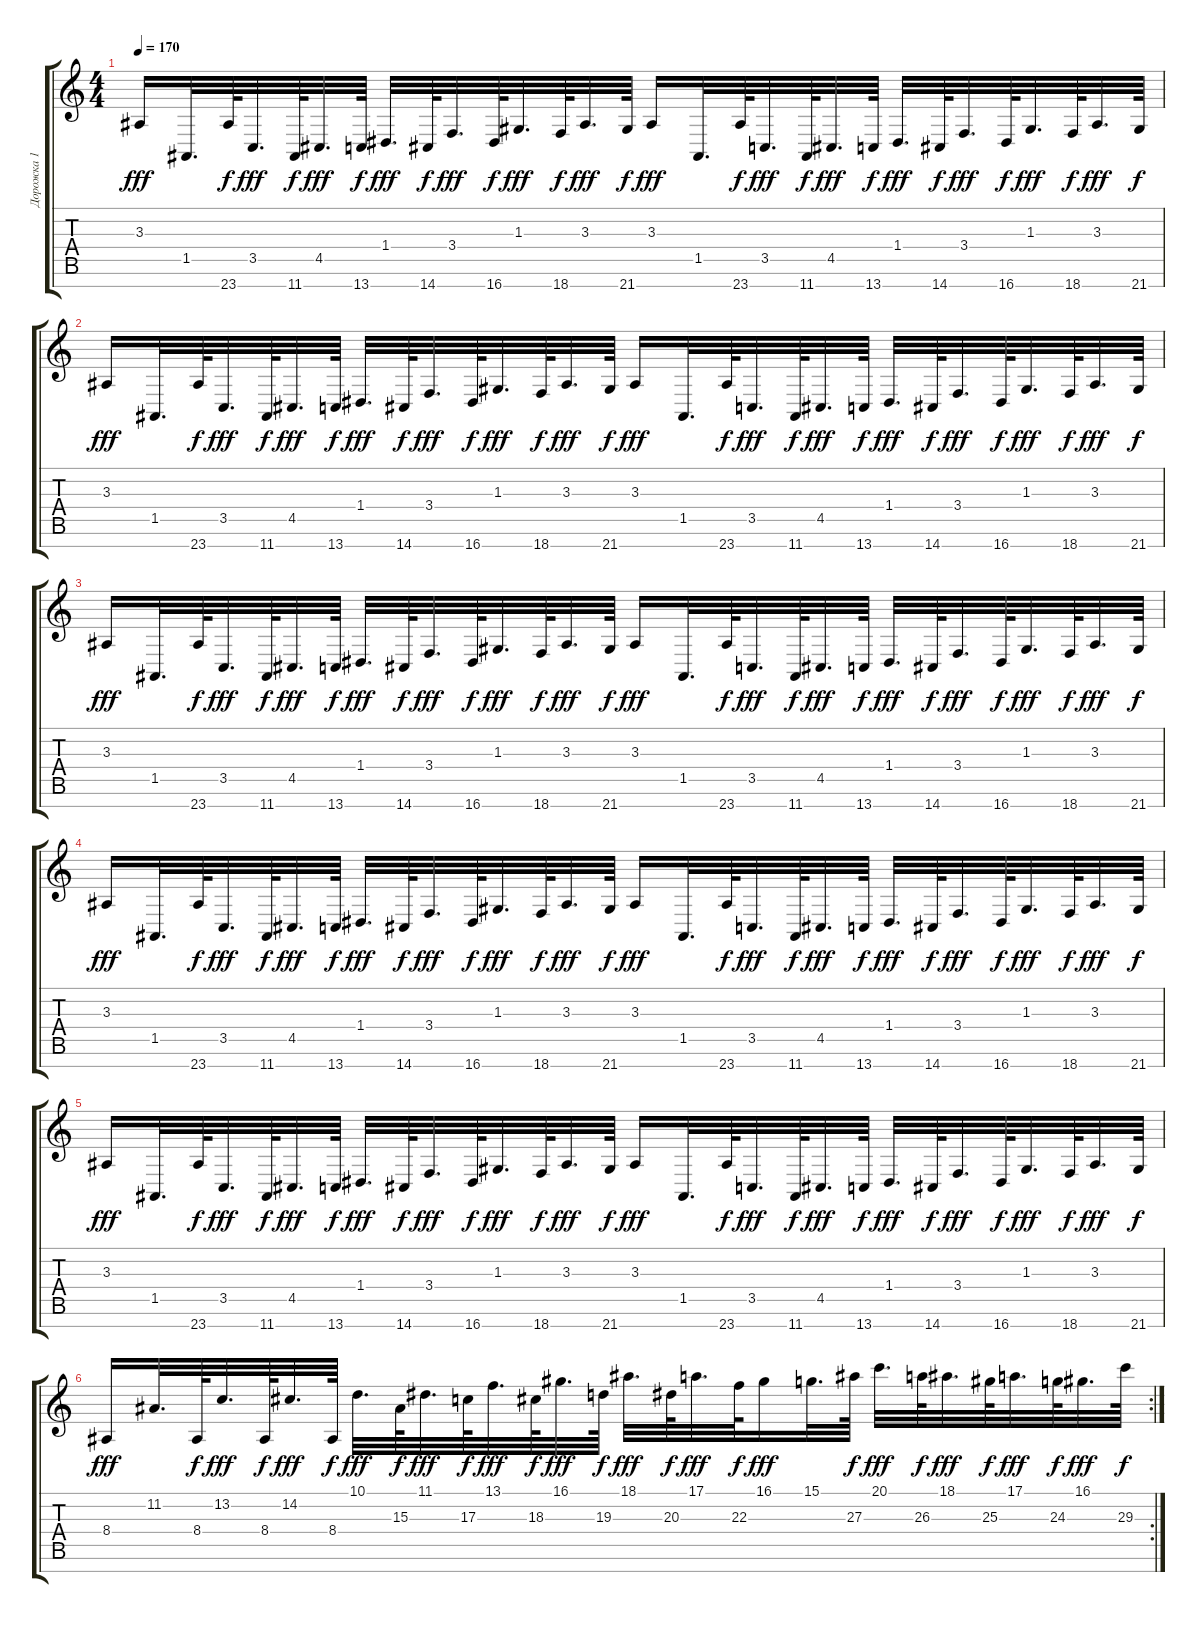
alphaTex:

\track ("Дорожка 1" "Дорожка 1") {instrument lead1square}
\staff {score tabs}
\tuning (E4 B3 G3 D3 A2 E2 B1) {hide}
\ts (4 4)
\tempo 170
\clef g2
\ks c
3.3.16{dy fff} 1.5.32{d} 23.7.64{dy f} 3.5.32{d dy fff} 11.7.64{dy f} 4.5.32{d dy fff} 13.7.64{dy f} 1.4.32{d dy fff} 14.7.64{dy f} 3.4.32{d dy fff} 16.7.64{dy f} 1.3.32{d dy fff} 18.7.64{dy f} 3.3.32{d dy fff} 21.7.64{dy f} 3.3.16{dy fff} 1.5.32{d} 23.7.64{dy f} 3.5.32{d dy fff} 11.7.64{dy f} 4.5.32{d dy fff} 13.7.64{dy f} 1.4.32{d dy fff} 14.7.64{dy f} 3.4.32{d dy fff} 16.7.64{dy f} 1.3.32{d dy fff} 18.7.64{dy f} 3.3.32{d dy fff} 21.7.64{dy f} |
3.3.16{dy fff} 1.5.32{d} 23.7.64{dy f} 3.5.32{d dy fff} 11.7.64{dy f} 4.5.32{d dy fff} 13.7.64{dy f} 1.4.32{d dy fff} 14.7.64{dy f} 3.4.32{d dy fff} 16.7.64{dy f} 1.3.32{d dy fff} 18.7.64{dy f} 3.3.32{d dy fff} 21.7.64{dy f} 3.3.16{dy fff} 1.5.32{d} 23.7.64{dy f} 3.5.32{d dy fff} 11.7.64{dy f} 4.5.32{d dy fff} 13.7.64{dy f} 1.4.32{d dy fff} 14.7.64{dy f} 3.4.32{d dy fff} 16.7.64{dy f} 1.3.32{d dy fff} 18.7.64{dy f} 3.3.32{d dy fff} 21.7.64{dy f} |
3.3.16{dy fff} 1.5.32{d} 23.7.64{dy f} 3.5.32{d dy fff} 11.7.64{dy f} 4.5.32{d dy fff} 13.7.64{dy f} 1.4.32{d dy fff} 14.7.64{dy f} 3.4.32{d dy fff} 16.7.64{dy f} 1.3.32{d dy fff} 18.7.64{dy f} 3.3.32{d dy fff} 21.7.64{dy f} 3.3.16{dy fff} 1.5.32{d} 23.7.64{dy f} 3.5.32{d dy fff} 11.7.64{dy f} 4.5.32{d dy fff} 13.7.64{dy f} 1.4.32{d dy fff} 14.7.64{dy f} 3.4.32{d dy fff} 16.7.64{dy f} 1.3.32{d dy fff} 18.7.64{dy f} 3.3.32{d dy fff} 21.7.64{dy f} |
3.3.16{dy fff} 1.5.32{d} 23.7.64{dy f} 3.5.32{d dy fff} 11.7.64{dy f} 4.5.32{d dy fff} 13.7.64{dy f} 1.4.32{d dy fff} 14.7.64{dy f} 3.4.32{d dy fff} 16.7.64{dy f} 1.3.32{d dy fff} 18.7.64{dy f} 3.3.32{d dy fff} 21.7.64{dy f} 3.3.16{dy fff} 1.5.32{d} 23.7.64{dy f} 3.5.32{d dy fff} 11.7.64{dy f} 4.5.32{d dy fff} 13.7.64{dy f} 1.4.32{d dy fff} 14.7.64{dy f} 3.4.32{d dy fff} 16.7.64{dy f} 1.3.32{d dy fff} 18.7.64{dy f} 3.3.32{d dy fff} 21.7.64{dy f} |
3.3.16{dy fff} 1.5.32{d} 23.7.64{dy f} 3.5.32{d dy fff} 11.7.64{dy f} 4.5.32{d dy fff} 13.7.64{dy f} 1.4.32{d dy fff} 14.7.64{dy f} 3.4.32{d dy fff} 16.7.64{dy f} 1.3.32{d dy fff} 18.7.64{dy f} 3.3.32{d dy fff} 21.7.64{dy f} 3.3.16{dy fff} 1.5.32{d} 23.7.64{dy f} 3.5.32{d dy fff} 11.7.64{dy f} 4.5.32{d dy fff} 13.7.64{dy f} 1.4.32{d dy fff} 14.7.64{dy f} 3.4.32{d dy fff} 16.7.64{dy f} 1.3.32{d dy fff} 18.7.64{dy f} 3.3.32{d dy fff} 21.7.64{dy f} |
\rc 2
8.4.16{dy fff} 11.2.32{d} 8.4.64{dy f} 13.2.32{d dy fff} 8.4.64{dy f} 14.2.32{d dy fff} 8.4.64{dy f} 10.1.32{d dy fff} 15.3.64{dy f} 11.1.32{d dy fff} 17.3.64{dy f} 13.1.32{d dy fff} 18.3.64{dy f} 16.1.32{d dy fff} 19.3.64{dy f} 18.1.32{d dy fff} 20.3.64{dy f} 17.1.32{d dy fff} 22.3.64{dy f} 16.1.16{dy fff} 15.1.32{d} 27.3.64{dy f} 20.1.32{d dy fff} 26.3.64{dy f} 18.1.32{d dy fff} 25.3.64{dy f} 17.1.32{d dy fff} 24.3.64{dy f} 16.1.32{d dy fff} 29.3.64{dy f}
